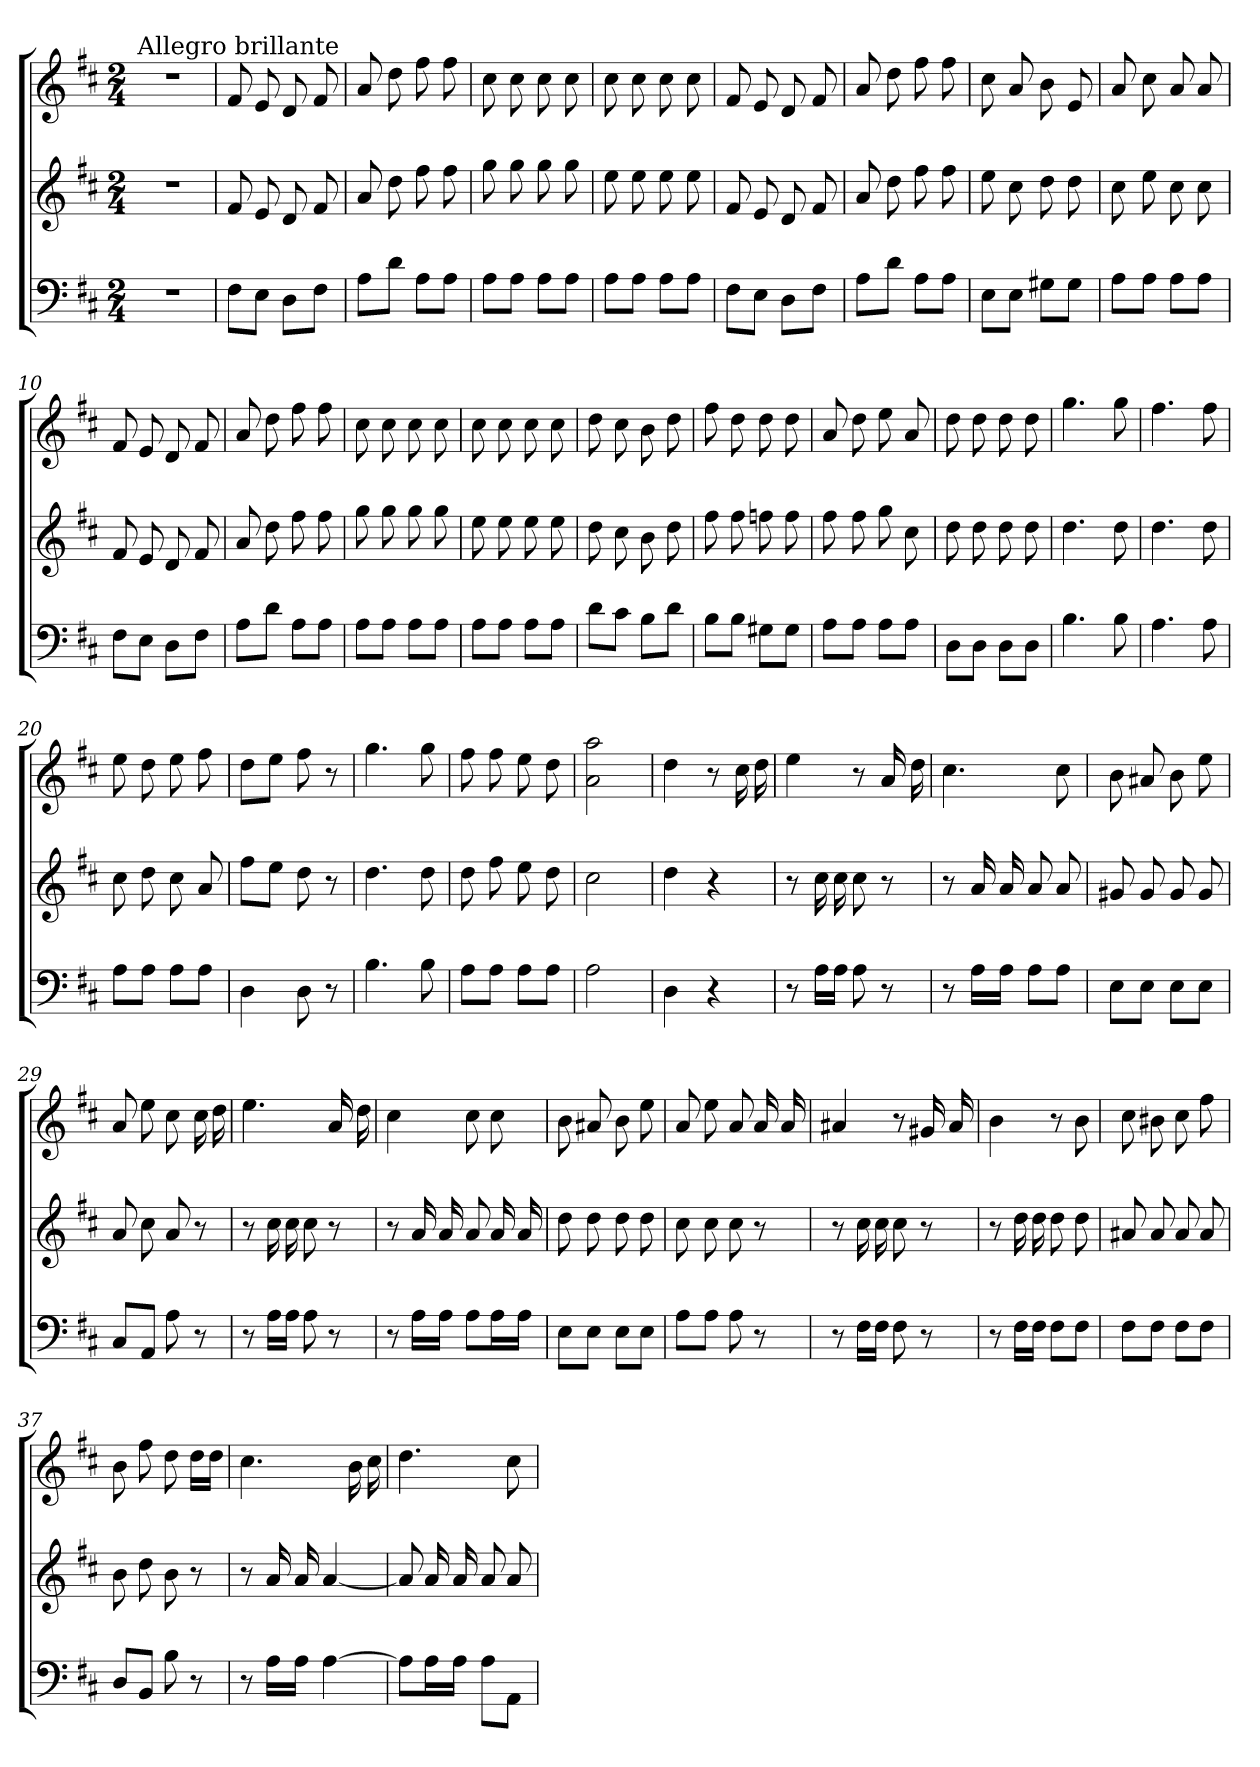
**kern	**kern	**kern
*part3	*part2	*part1
*staff3	*staff2	*staff1
*clefF4	*clefG2	*clefG2
*k[f#c#]	*k[f#c#]	*k[f#c#]
*D:	*D:	*D:
*M2/4	*M2/4	*M2/4
=1	=1	=1
!	!	!LO:TX:a:t=Allegro brillante
2r	2r	2r
=2	=2	=2
8F#\L	8f#/	8f#/
8E\J	8e/	8e/
8D\L	8d/	8d/
8F#\J	8f#/	8f#/
=3	=3	=3
8A\L	8a/	8a/
8d\J	8dd\	8dd\
8A\L	8ff#\	8ff#\
8A\J	8ff#\	8ff#\
=4	=4	=4
8A\L	8gg\	8cc#\
8A\J	8gg\	8cc#\
8A\L	8gg\	8cc#\
8A\J	8gg\	8cc#\
=5	=5	=5
8A\L	8ee\	8cc#\
8A\J	8ee\	8cc#\
8A\L	8ee\	8cc#\
8A\J	8ee\	8cc#\
=6	=6	=6
8F#\L	8f#/	8f#/
8E\J	8e/	8e/
8D\L	8d/	8d/
8F#\J	8f#/	8f#/
=7	=7	=7
8A\L	8a/	8a/
8d\J	8dd\	8dd\
8A\L	8ff#\	8ff#\
8A\J	8ff#\	8ff#\
!!LO:LB:g=z
=8	=8	=8
8E\L	8ee\	8cc#\
8E\J	8cc#\	8a/
8G#X\L	8dd\	8b\
8G#\J	8dd\	8e/
=9	=9	=9
8A\L	8cc#\	8a/
8A\J	8ee\	8cc#\
8A\L	8cc#\	8a/
8A\J	8cc#\	8a/
=10	=10	=10
8F#\L	8f#/	8f#/
8E\J	8e/	8e/
8D\L	8d/	8d/
8F#\J	8f#/	8f#/
=11	=11	=11
8A\L	8a/	8a/
8d\J	8dd\	8dd\
8A\L	8ff#\	8ff#\
8A\J	8ff#\	8ff#\
=12	=12	=12
8A\L	8gg\	8cc#\
8A\J	8gg\	8cc#\
8A\L	8gg\	8cc#\
8A\J	8gg\	8cc#\
=13	=13	=13
8A\L	8ee\	8cc#\
8A\J	8ee\	8cc#\
8A\L	8ee\	8cc#\
8A\J	8ee\	8cc#\
=14	=14	=14
8d\L	8dd\	8dd\
8c#\J	8cc#\	8cc#\
8B\L	8b\	8b\
8d\J	8dd\	8dd\
=15	=15	=15
8B\L	8ff#\	8ff#\
8B\J	8ff#\	8dd\
8G#X\L	8ffn\	8dd\
8G#\J	8ff\	8dd\
!!LO:LB:g=z
=16	=16	=16
8A\L	8ff#\	8a/
8A\J	8ff#\	8dd\
8A\L	8gg\	8ee\
8A\J	8cc#\	8a/
=17	=17	=17
8D\L	8dd\	8dd\
8D\J	8dd\	8dd\
8D\L	8dd\	8dd\
8D\J	8dd\	8dd\
=18	=18	=18
4.B\	4.dd\	4.gg\
8B\	8dd\	8gg\
=19	=19	=19
4.A\	4.dd\	4.ff#\
8A\	8dd\	8ff#\
=20	=20	=20
8A\L	8cc#\	8ee\
8A\J	8dd\	8dd\
8A\L	8cc#\	8ee\
8A\J	8a/	8ff#\
=21	=21	=21
4D\	8ff#\L	8dd\L
.	8ee\J	8ee\J
8D\	8dd\	8ff#\
8r	8r	8r
=22	=22	=22
4.B\	4.dd\	4.gg\
8B\	8dd\	8gg\
=23	=23	=23
8A\L	8dd\	8ff#\
8A\J	8ff#\	8ff#\
8A\L	8ee\	8ee\
8A\J	8dd\	8dd\
=24	=24	=24
2A\	2cc#\	2a\ 2aa\
=25	=25	=25
4D\	4dd\	4dd\
4r	4r	8r
.	.	16cc#\
.	.	16dd\
!!LO:PB:g=z
=26	=26	=26
8r	8r	4ee\
16A\LL	16cc#\	.
16A\JJ	16cc#\	.
8A\	8cc#\	8r
8r	8r	16a/
.	.	16dd\
=27	=27	=27
8r	8r	4.cc#\
16A\LL	16a/	.
16A\JJ	16a/	.
8A\L	8a/	.
8A\J	8a/	8cc#\
=28	=28	=28
8E\L	8g#X/	8b\
8E\J	8g#/	8a#X/
8E\L	8g#/	8b\
8E\J	8g#/	8ee\
=29	=29	=29
8C#/L	8a/	8a/
8AA/J	8cc#\	8ee\
8A\	8a/	8cc#\
8r	8r	16cc#\
.	.	16dd\
=30	=30	=30
8r	8r	4.ee\
16A\LL	16cc#\	.
16A\JJ	16cc#\	.
8A\	8cc#\	.
8r	8r	16a/
.	.	16dd\
=31	=31	=31
8r	8r	4cc#\
16A\LL	16a/	.
16A\JJ	16a/	.
8A\L	8a/	8cc#\
16A\L	16a/	8cc#\
16A\JJ	16a/	.
!!LO:LB:g=z
=32	=32	=32
8E\L	8dd\	8b\
8E\J	8dd\	8a#X/
8E\L	8dd\	8b\
8E\J	8dd\	8ee\
!!LO:LB:g=z
=33	=33	=33
8A\L	8cc#\	8a/
8A\J	8cc#\	8ee\
8A\	8cc#\	8a/
8r	8r	16a/
.	.	16a/
=34	=34	=34
8r	8r	4a#X/
16F#\LL	16cc#\	.
16F#\JJ	16cc#\	.
8F#\	8cc#\	8r
8r	8r	16g#X/
.	.	16a#/
=35	=35	=35
8r	8r	4b\
16F#\LL	16dd\	.
16F#\JJ	16dd\	.
8F#\L	8dd\	8r
8F#\J	8dd\	8b\
=36	=36	=36
8F#\L	8a#X/	8cc#\
8F#\J	8a#/	8b#X\
8F#\L	8a#/	8cc#\
8F#\J	8a#/	8ff#\
=37	=37	=37
8D/L	8b\	8b\
8BB/J	8dd\	8ff#\
8B\	8b\	8dd\
8r	8r	16dd\LL
.	.	16dd\JJ
=38	=38	=38
8r	8r	4.cc#\
16A\LL	16a/	.
16A\JJ	16a/	.
[4A\	[4a/	.
.	.	16b\
.	.	16cc#\
!!LO:LB:g=z
=39	=39	=39
8A\L]	8a/]	4.dd\
16A\L	16a/	.
16A\JJ	16a/	.
8A\L	8a/	.
8AA\J	8a/	8cc#\
=	=	=
*-	*-	*-
